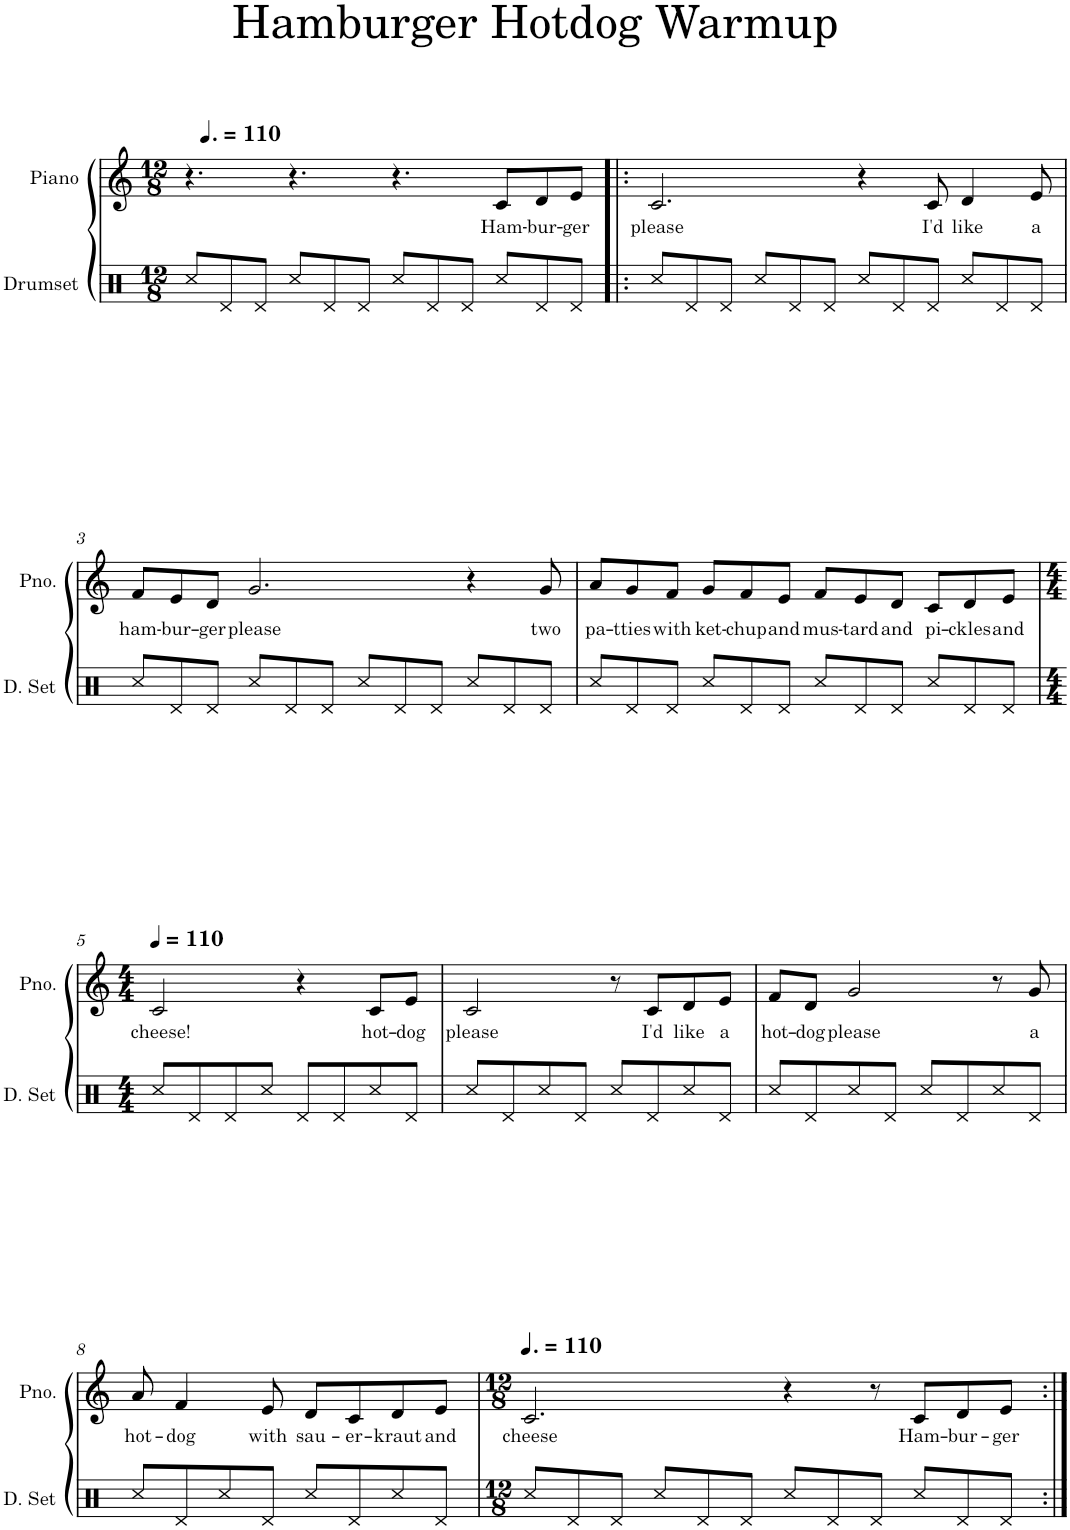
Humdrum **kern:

**kern	**kern	**text
*part2	*part1	*part1
*staff2	*staff1	*staff1
*I"Drumset	*I"Piano	*
*I'D. Set	*I'Pno.	*
*clefX	*clefG2	*
*k[]	*k[]	*
*M12/8	*M12/8	*
*MM165	*MM165	*
=1	=1	=1
8Rcc/L	4.r	.
8Rd/	.	.
8Rd/J	.	.
8Rcc/L	4.r	.
8Rd/	.	.
8Rd/J	.	.
8Rcc/L	4.r	.
8Rd/	.	.
8Rd/J	.	.
!	!	!LO:LY:b
8Rcc/L	8c/L	Ham-
!	!	!LO:LY:b
8Rd/	8d/	-bur-
!	!	!LO:LY:b
8Rd/J	8e/J	-ger
=2!|:	=2!|:	=2!|:
!	!	!LO:LY:b
8Rcc/L	2.c/	please
8Rd/	.	.
8Rd/J	.	.
8Rcc/L	.	.
8Rd/	.	.
8Rd/J	.	.
8Rcc/L	4r	.
8Rd/	.	.
!	!	!LO:LY:b
8Rd/J	8c/	I'd
!	!	!LO:LY:b
8Rcc/L	4d/	like
8Rd/	.	.
!	!	!LO:LY:b
8Rd/J	8e/	a
!!LO:LB:g=z
=3	=3	=3
!	!	!LO:LY:b
8Rcc/L	8f/L	ham-
!	!	!LO:LY:b
8Rd/	8e/	-bur-
!	!	!LO:LY:b
8Rd/J	8d/J	-ger
!	!	!LO:LY:b
8Rcc/L	2.g/	please
8Rd/	.	.
8Rd/J	.	.
8Rcc/L	.	.
8Rd/	.	.
8Rd/J	.	.
8Rcc/L	4r	.
8Rd/	.	.
!	!	!LO:LY:b
8Rd/J	8g/	two
=4	=4	=4
!	!	!LO:LY:b
8Rcc/L	8a/L	pa-
!	!	!LO:LY:b
8Rd/	8g/	-tties
!	!	!LO:LY:b
8Rd/J	8f/J	with
!	!	!LO:LY:b
8Rcc/L	8g/L	ket-
!	!	!LO:LY:b
8Rd/	8f/	-chup
!	!	!LO:LY:b
8Rd/J	8e/J	and
!	!	!LO:LY:b
8Rcc/L	8f/L	mus-
!	!	!LO:LY:b
8Rd/	8e/	-tard
!	!	!LO:LY:b
8Rd/J	8d/J	and
!	!	!LO:LY:b
8Rcc/L	8c/L	pi-
!	!	!LO:LY:b
8Rd/	8d/	-ckles
!	!	!LO:LY:b
8Rd/J	8e/J	and
!!LO:LB:g=z
=5	=5	=5
*M4/4	*M4/4	*
*	*MM110	*
!	!	!LO:LY:b
8Rcc/L	2c/	cheese!
8Rd/	.	.
8Rd/	.	.
8Rcc/J	.	.
8Rd/L	4r	.
8Rd/	.	.
!	!	!LO:LY:b
8Rcc/	8c/L	hot-
!	!	!LO:LY:b
8Rd/J	8e/J	-dog
=6	=6	=6
!	!	!LO:LY:b
8Rcc/L	2c/	please
8Rd/	.	.
8Rcc/	.	.
8Rd/J	.	.
8Rcc/L	8r	.
!	!	!LO:LY:b
8Rd/	8c/L	I'd
!	!	!LO:LY:b
8Rcc/	8d/	like
!	!	!LO:LY:b
8Rd/J	8e/J	a
=7	=7	=7
!	!	!LO:LY:b
8Rcc/L	8f/L	hot-
!	!	!LO:LY:b
8Rd/	8d/J	-dog
!	!	!LO:LY:b
8Rcc/	2g/	please
8Rd/J	.	.
8Rcc/L	.	.
8Rd/	.	.
8Rcc/	8r	.
!	!	!LO:LY:b
8Rd/J	8g/	a
!!LO:LB:g=z
=8	=8	=8
!	!	!LO:LY:b
8Rcc/L	8a/	hot-
!	!	!LO:LY:b
8Rd/	4f/	-dog
8Rcc/	.	.
!	!	!LO:LY:b
8Rd/J	8e/	with
!	!	!LO:LY:b
8Rcc/L	8d/L	sau-
!	!	!LO:LY:b
8Rd/	8c/	-er-
!	!	!LO:LY:b
8Rcc/	8d/	-kraut
!	!	!LO:LY:b
8Rd/J	8e/J	and
=9	=9	=9
*M12/8	*M12/8	*
*	*MM165	*
!	!	!LO:LY:b
8Rcc/L	2.c/	cheese
8Rd/	.	.
8Rd/J	.	.
8Rcc/L	.	.
8Rd/	.	.
8Rd/J	.	.
8Rcc/L	4r	.
8Rd/	.	.
8Rd/J	8r	.
!	!	!LO:LY:b
8Rcc/L	8c/L	Ham-
!	!	!LO:LY:b
8Rd/	8d/	-bur-
!	!	!LO:LY:b
8Rd/J	8e/J	-ger
=:|!	=:|!	=:|!
*-	*-	*-
